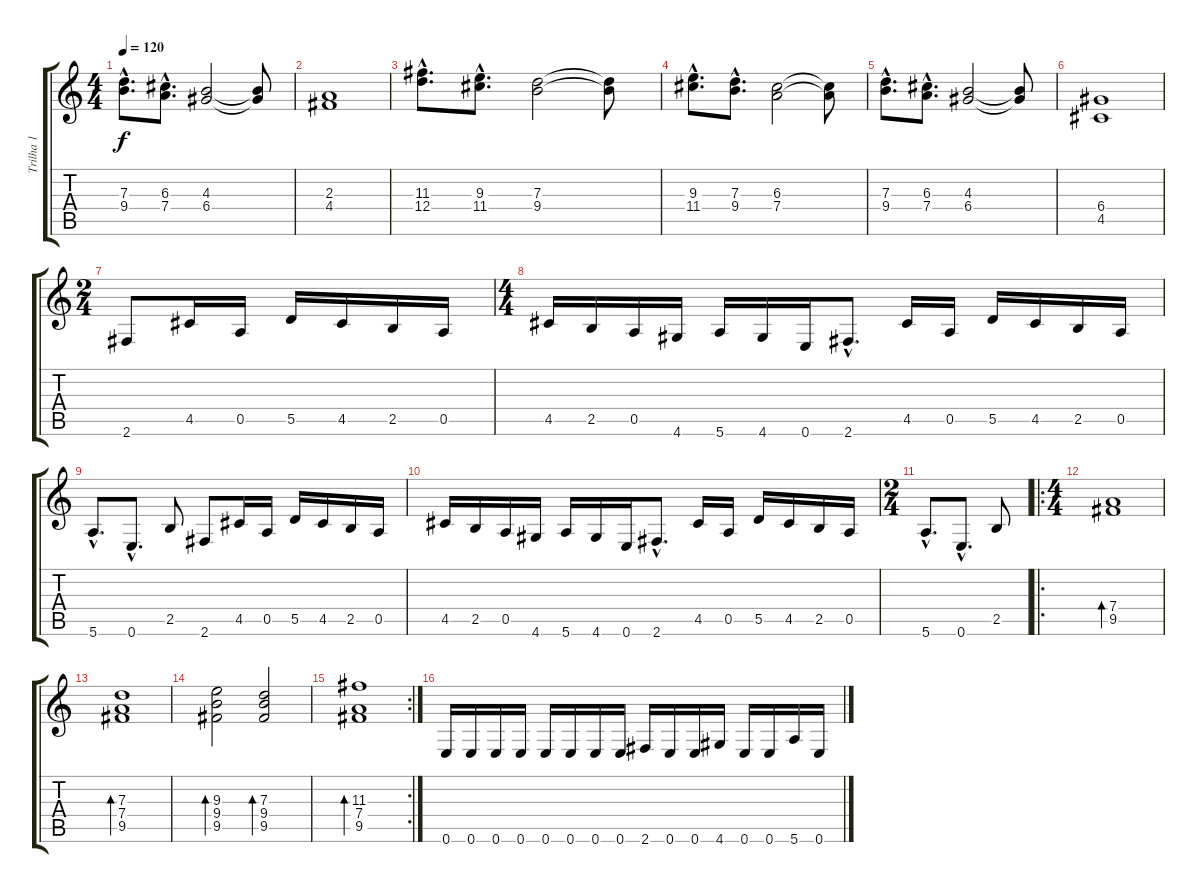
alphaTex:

\track ("Trilha 1" "Trilha 1") {instrument distortionguitar}
\staff {score tabs}
\tuning (E4 B3 G3 D3 A2 E2) {hide}
\ts (4 4)
\tempo 120
\clef g2
\ks c
(7.3{hac} 9.4{hac}).8{d dy f} (6.3{hac} 7.4{hac}).8{d} (4.3 6.4).2 (4.3{t} 6.4{t}).8 |
(2.3 4.4).1 |
(11.3{hac} 12.4{hac}).8{d} (9.3{hac} 11.4{hac}).8{d} (7.3 9.4).2 (7.3{t} 9.4{t}).8 |
(9.3{hac} 11.4{hac}).8{d} (7.3{hac} 9.4{hac}).8{d} (6.3 7.4).2 (6.3{t} 7.4{t}).8 |
(7.3{hac} 9.4{hac}).8{d} (6.3{hac} 7.4{hac}).8{d} (4.3 6.4).2 (4.3{t} 6.4{t}).8 |
(6.4 4.5).1 |
\ts (2 4)
2.6.8 4.5.16 0.5.16 5.5.16 4.5.16 2.5.16 0.5.16 |
\ts (4 4)
4.5.16 2.5.16 0.5.16 4.6.16 5.6.16 4.6.16 0.6.16 2.6{hac}.8{d} 4.5.16 0.5.16 5.5.16 4.5.16 2.5.16 0.5.16 |
5.6{hac}.8{d} 0.6{hac}.8{d} 2.5.8 2.6.8 4.5.16 0.5.16 5.5.16 4.5.16 2.5.16 0.5.16 |
4.5.16 2.5.16 0.5.16 4.6.16 5.6.16 4.6.16 0.6.16 2.6{hac}.8{d} 4.5.16 0.5.16 5.5.16 4.5.16 2.5.16 0.5.16 |
\ts (2 4)
5.6{hac}.8{d} 0.6{hac}.8{d} 2.5.8 |
\ro
\ts (4 4)
(7.4 9.5).1{bd 480} |
(7.3 7.4 9.5).1{bd 240} |
(9.3 9.4 9.5).2{bd 240} (7.3 9.4 9.5).2{bd 240} |
\rc 2
(11.3 7.4 9.5).1{bd 240} |
0.6.16 0.6.16 0.6.16 0.6.16 0.6.16 0.6.16 0.6.16 0.6.16 2.6.16 0.6.16 0.6.16 4.6.16 0.6.16 0.6.16 5.6.16 0.6.16
